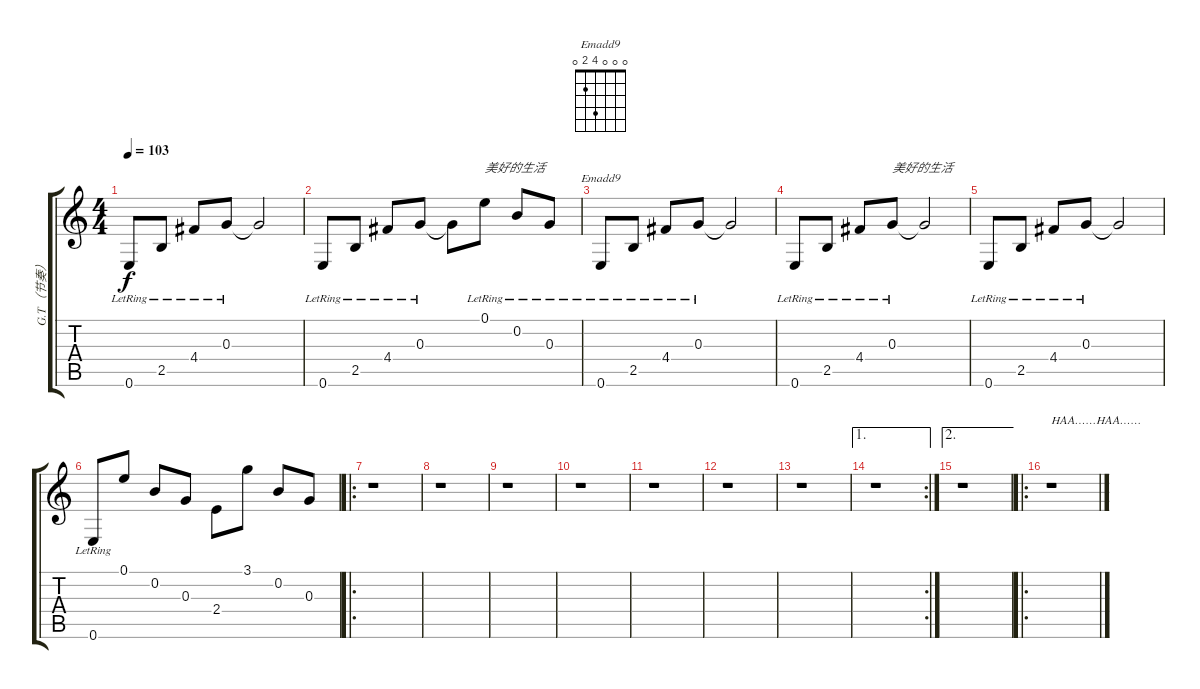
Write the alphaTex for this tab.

\track ("G.T（节奏）" "G.T（节奏）") {instrument acousticguitarsteel}
\staff {score tabs}
\tuning (E4 B3 G3 D3 A2 E2) {hide}
\chord ("Emadd9" 0 0 0 4 2 0)
\ts (4 4)
\tempo 103
\clef g2
\ks c
0.6{lr}.8{dy f} 2.5{lr}.8 4.4{lr}.8 0.3{lr}.8 0.3{t}.2 |
0.6{lr}.8 2.5{lr}.8 4.4{lr}.8 0.3{lr}.8 0.3{t}.8 0.1{lr}.8{txt "美好的生活"} 0.2{lr}.8 0.3{lr}.8 |
0.6{lr}.8{ch "Emadd9"} 2.5{lr}.8 4.4{lr}.8 0.3{lr}.8 0.3{t}.2 |
0.6{lr}.8 2.5{lr}.8 4.4{lr}.8 0.3{lr}.8{txt "美好的生活"} 0.3{t}.2 |
0.6{lr}.8 2.5{lr}.8 4.4{lr}.8 0.3{lr}.8 0.3{t}.2 |
0.6{lr}.8 0.1.8 0.2.8 0.3.8 2.4.8 3.1.8 0.2.8 0.3.8 |
\ro
r.1 |
r.1 |
r.1 |
r.1 |
r.1 |
r.1 |
r.1 |
\ae 1
\rc 2
r.1 |
\ae 2
r.1 |
\ro
r.1{txt "HAA……HAA……"}
